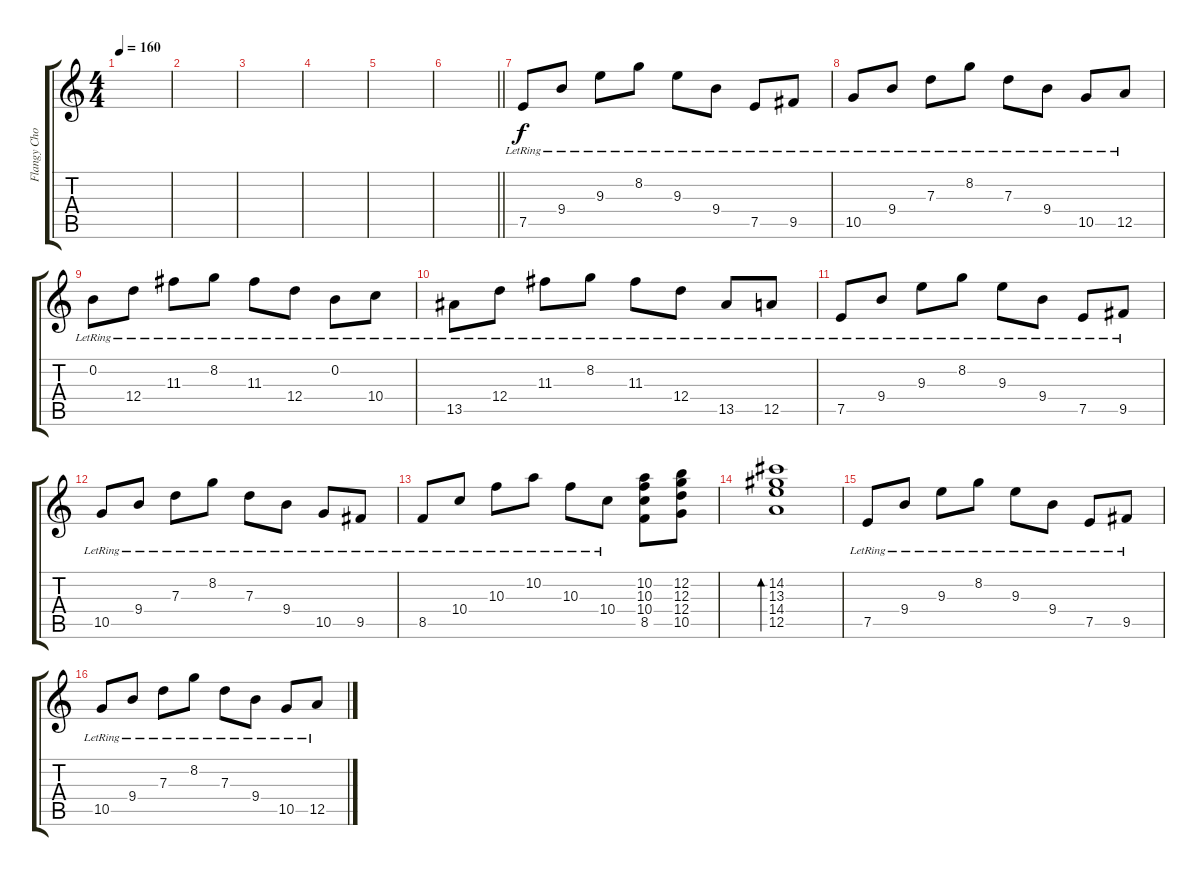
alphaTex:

\track ("Flangy Chords" "Flangy Cho") {instrument electricguitarjazz}
\staff {score tabs}
\tuning (E4 B3 G3 D3 A2 E2) {hide}
\ts (4 4)
\tempo 160
\clef g2
\ks c
|
|
|
|
|
\barLineRight lightlight
|
7.5{lr}.8 9.4{lr}.8 9.3{lr}.8 8.2{lr}.8 9.3{lr}.8 9.4{lr}.8 7.5{lr}.8 9.5{lr}.8 |
10.5{lr}.8 9.4{lr}.8 7.3{lr}.8 8.2{lr}.8 7.3{lr}.8 9.4{lr}.8 10.5{lr}.8 12.5{lr}.8 |
0.2{lr}.8 12.4{lr}.8 11.3{lr}.8 8.2{lr}.8 11.3{lr}.8 12.4{lr}.8 0.2{lr}.8 10.4{lr}.8 |
13.5{lr}.8 12.4{lr}.8 11.3{lr}.8 8.2{lr}.8 11.3{lr}.8 12.4{lr}.8 13.5{lr}.8 12.5{lr}.8 |
7.5{lr}.8 9.4{lr}.8 9.3{lr}.8 8.2{lr}.8 9.3{lr}.8 9.4{lr}.8 7.5{lr}.8 9.5{lr}.8 |
10.5{lr}.8 9.4{lr}.8 7.3{lr}.8 8.2{lr}.8 7.3{lr}.8 9.4{lr}.8 10.5{lr}.8 9.5{lr}.8 |
8.5{lr}.8 10.4{lr}.8 10.3{lr}.8 10.2{lr}.8 10.3{lr}.8 10.4{lr}.8 (10.2 10.3 10.4 8.5).8 (12.2 12.3 12.4 10.5).8 |
(14.2 13.3 14.4 12.5).1{bd 480} |
7.5{lr}.8 9.4{lr}.8 9.3{lr}.8 8.2{lr}.8 9.3{lr}.8 9.4{lr}.8 7.5{lr}.8 9.5{lr}.8 |
10.5{lr}.8 9.4{lr}.8 7.3{lr}.8 8.2{lr}.8 7.3{lr}.8 9.4{lr}.8 10.5{lr}.8 12.5{lr}.8
